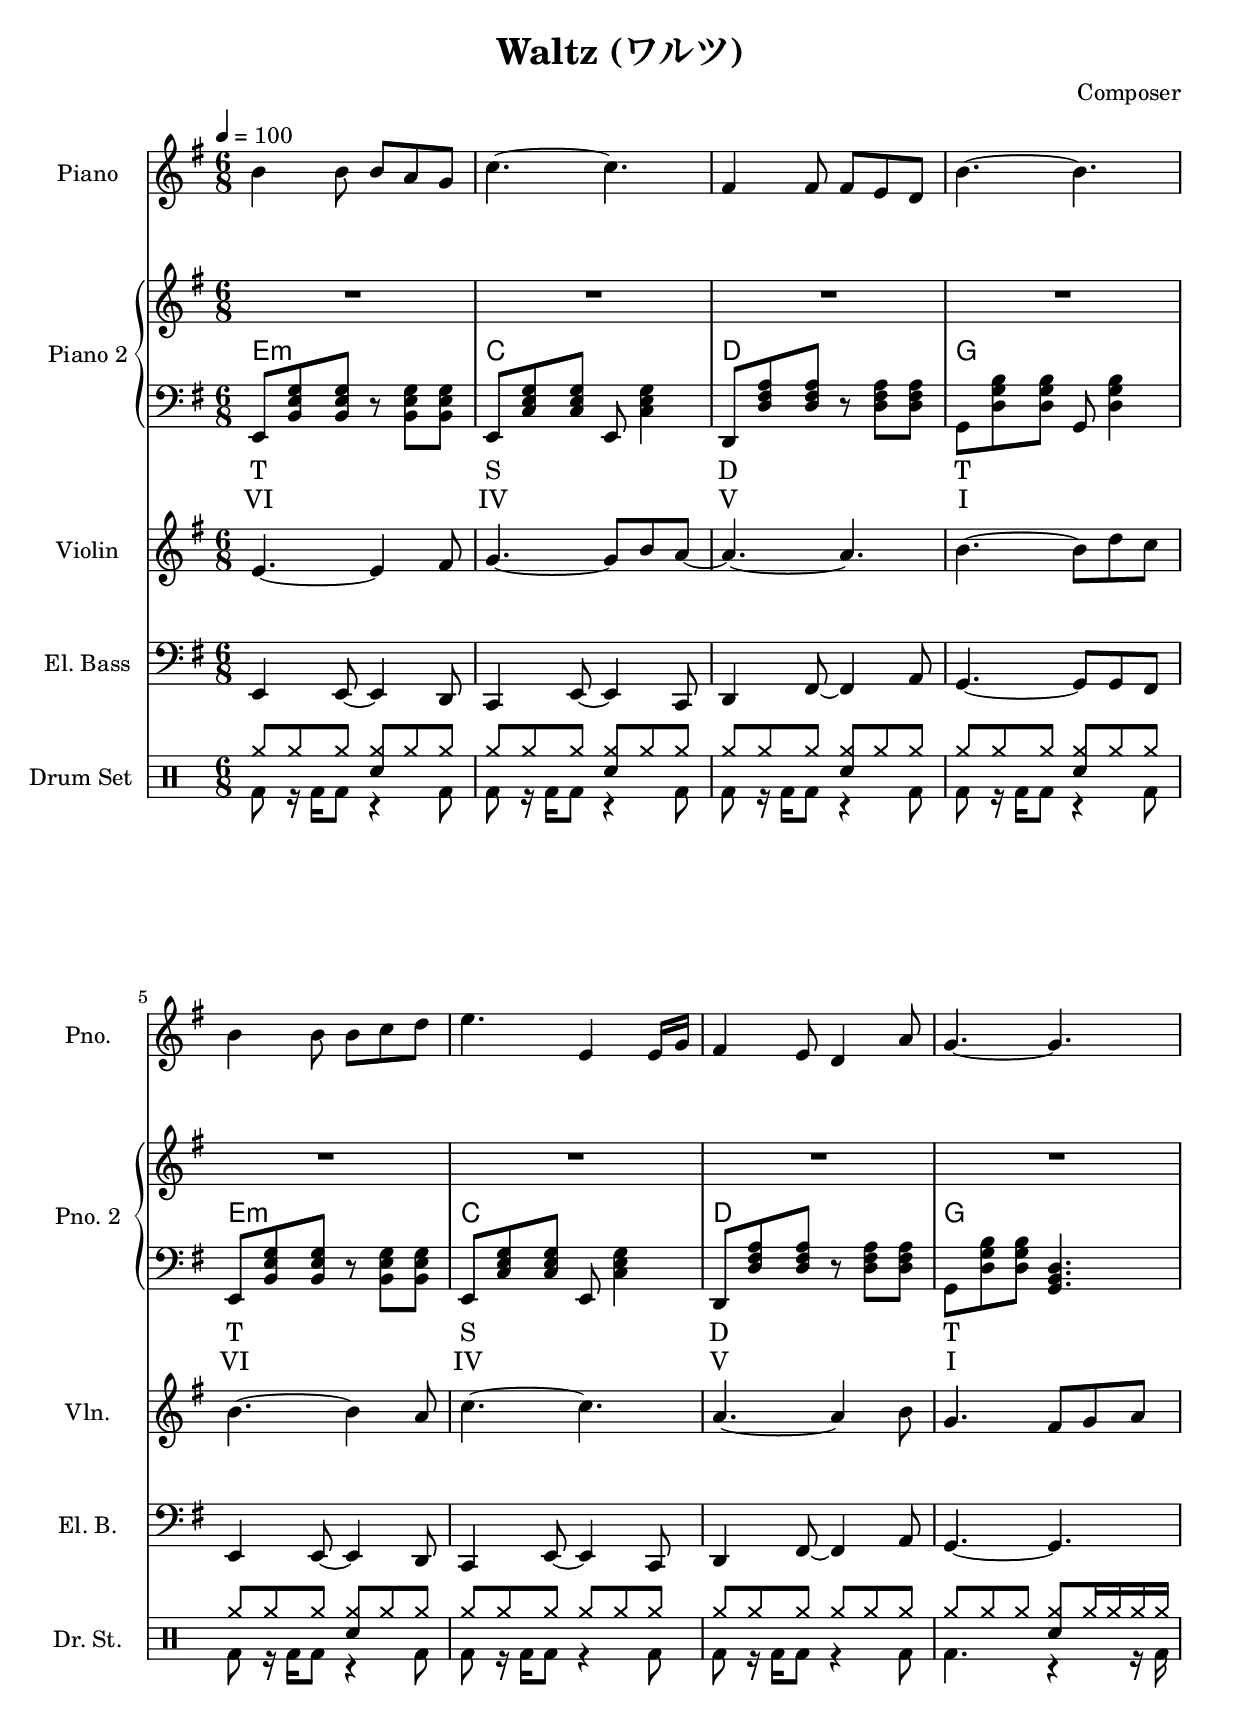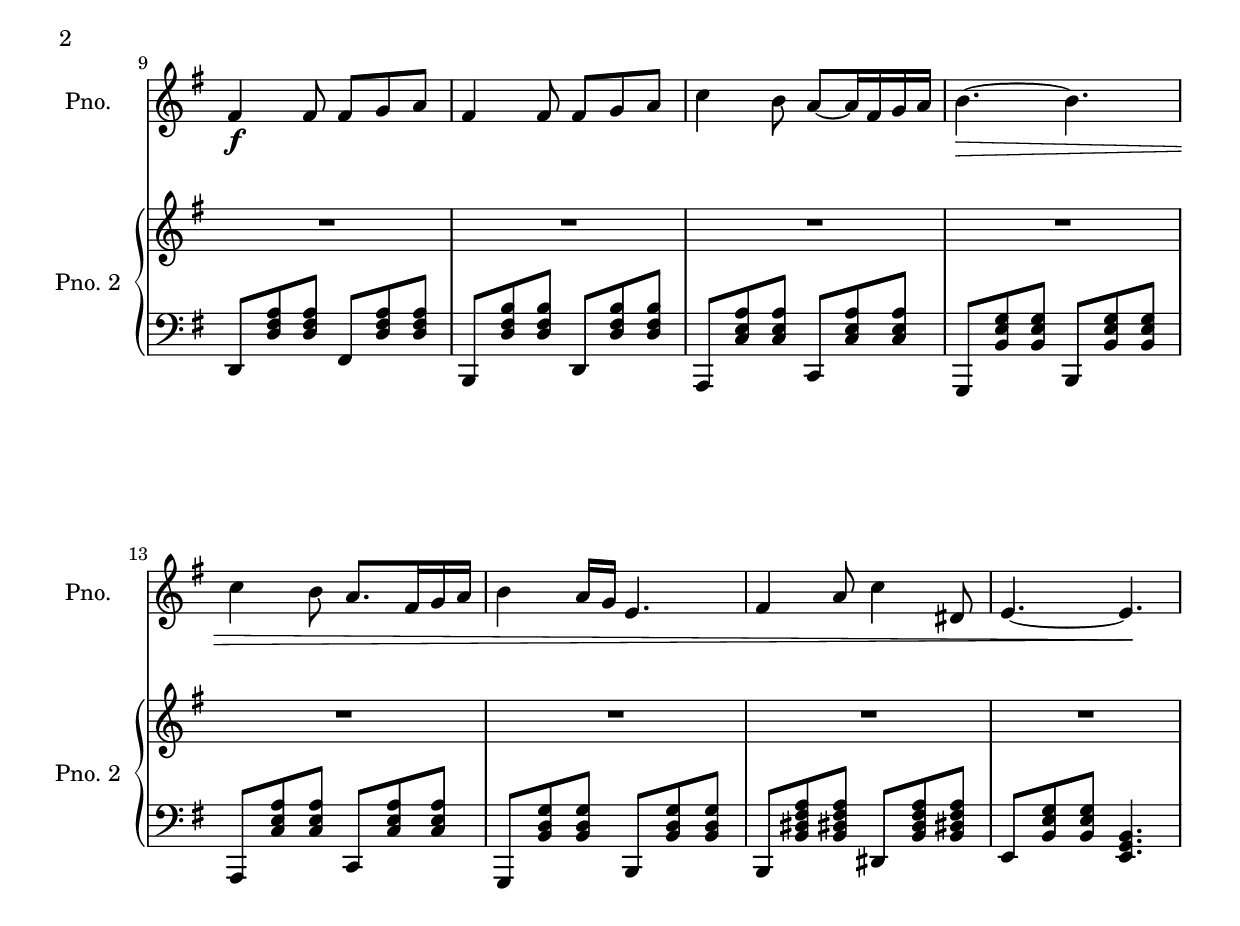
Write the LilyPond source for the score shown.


\version "2.24.4"

\header {
  title = "Waltz (ワルツ)"
  composer = "Composer"
}

\score {
  \layout {
    indent       = 1.5\cm
    short-indent = 1.5\cm
  }
<<
  \new PianoStaff \with {
    instrumentName = "Piano"
    shortInstrumentName = "Pno."
  }{\tempo 4 = 100 \clef treble \key g \major \time 6/8
    b'4 b'8 b' a' g'            | 
    c''4.~c''                   |
    fis'4 fis'8 fis' e' d'      |
    b'4.~b'                     |

    b'4 b'8 b' c'' d''          |
    e''4. e'4 e'16 g'           |
    fis'4 e'8 d'4 a'8           |
    g'4.~g'4.                   |
    
    fis'4\f fis'8 fis' g' a'    | % forte
    fis'4 fis'8 fis' g' a'      |
    c''4 b'8 a'~a'16 fis' g' a' |
    b'4.\>~b'                   | % decrescendo, 

    c''4 b'8 a'8. fis'16 g' a'  |
    b'4 a'16 g' e'4.            |
    fis'4 a'8 c''4 dis'8        |
    e'4.~e'4.     \!            | 
  }

  \new PianoStaff \with {
    instrumentName = "Piano 2"
    shortInstrumentName = "Pno. 2"
  }<<
    \new Staff {\clef treble \key g \major
      \repeat unfold 4 \repeat unfold 4 {R2. | }
    }
    \new ChordNames {
      \chordmode {
        e:m | c | d | g |

        e:m | c | d | g |
      }
    }
    \new Staff { \clef bass \key g \major
      e,8 <b, e g> <b, e g> r <b, e g> <b, e g>        | 
      e,8 <c e g> <c e g> e, <c e g>4                  |
      d,8 <d fis a> <d fis a> r  <d fis a> <d fis a>   |
      g,8 <d g b> <d g b> g, <d g b>4                  |

      e,8 <b, e g> <b, e g> r <b, e g> <b, e g>        |
      e,8 <c e g> <c e g> e, <c e g>4                  |
      d,8 <d fis a> <d fis a> r  <d fis a> <d fis a>   |
      g,8 <d g b> <d g b> <g, b, d>4.                  |

      d,8 <d fis a> <d fis a> fis, <d fis a> <d fis a> |
      b,,8 <d fis b> <d fis b> d, <d fis b> <d fis b>  |
      a,,8 <c e a> <c e a> c, <c e a> <c e a>          |
      g,,8 <b, e g> <b, e g> b,, <b, e g> <b, e g>     |

      a,,8 <c e a> <c e a> c, <c e a> <c e a>          |
      g,,8 <b, d g> <b, d g> b,, <b, d g> <b, d g>     |
      b,,8 <b, dis fis a> <b, dis! fis a> 
          dis, <b, dis fis a> <b, dis! fis a>          |
      e,8 <b, e g> <b, e g> <e, g, b,>4.               |

    }
    \new Lyrics \lyricmode { %% harmonic analysis : Functional Harmony (Tonic, Subdominant, Dominant)
      T2.  S  D  T 
      T2.  S  D  T 
    }
    \new Lyrics \lyricmode { %% harmonic analysis : Roman Numeral Analysis
      VI2. IV V  I 
      VI2. IV V  I 
    }
  >>
  
  \new Staff \with {
    instrumentName = "Violin"
    shortInstrumentName = "Vln."
  }{ \clef treble \key g \major \time 6/8
    e'4.~ e'4 fis'8    |
    g'4.~ g'8 b' a'~   |
    a'4.~ a'           |
    b'4.~ b'8 d'' c''  |

    b'4.~ b'4 a'8      |
    c''4.~ c''4.       |
    a'4.~ a'4 b'8      |
    g'4. fis'8 g' a'   |
  }

  \new Staff \with {
    instrumentName = "El. Bass"
    shortInstrumentName = "El. B."
  }{ \clef bass \key g \major \time 6/8
    e,4 e,8~ e,4 d,8     |
    c,4 e,8~ e,4 c,8     |
    d,4 fis,8~ fis,4 a,8 |
    g,4.~ g,8 g, fis,    |

    e,4 e,8~ e,4 d,8     |
    c,4 e,8~ e,4 c,8     |
    d,4 fis,8~ fis,4 a,8 |
    g,4.~ g,             |
  }

  \new DrumStaff \with {
    instrumentName = "Drum Set"
    shortInstrumentName = "Dr. St."
  }{ \time 6/8
    \drummode {
      <<
        \new DrumVoice { \voiceOne
          \repeat unfold 5 {
            cymr8 cymr cymr <cymr sn> cymr cymr            |
          }
          \repeat unfold 2 {
            cymr8 cymr cymr cymr cymr cymr                 |
          }
          cymr8 cymr cymr  <cymr sn> cymr16 cymr cymr cymr |
        }
        \new DrumVoice { \voiceTwo
          \repeat unfold 7 {
            bd8 r16 bd16 bd8 r4 bd8 |
          }
          bd4. r4 r16 bd16
        }
      >>
    }
  }
>>
}
